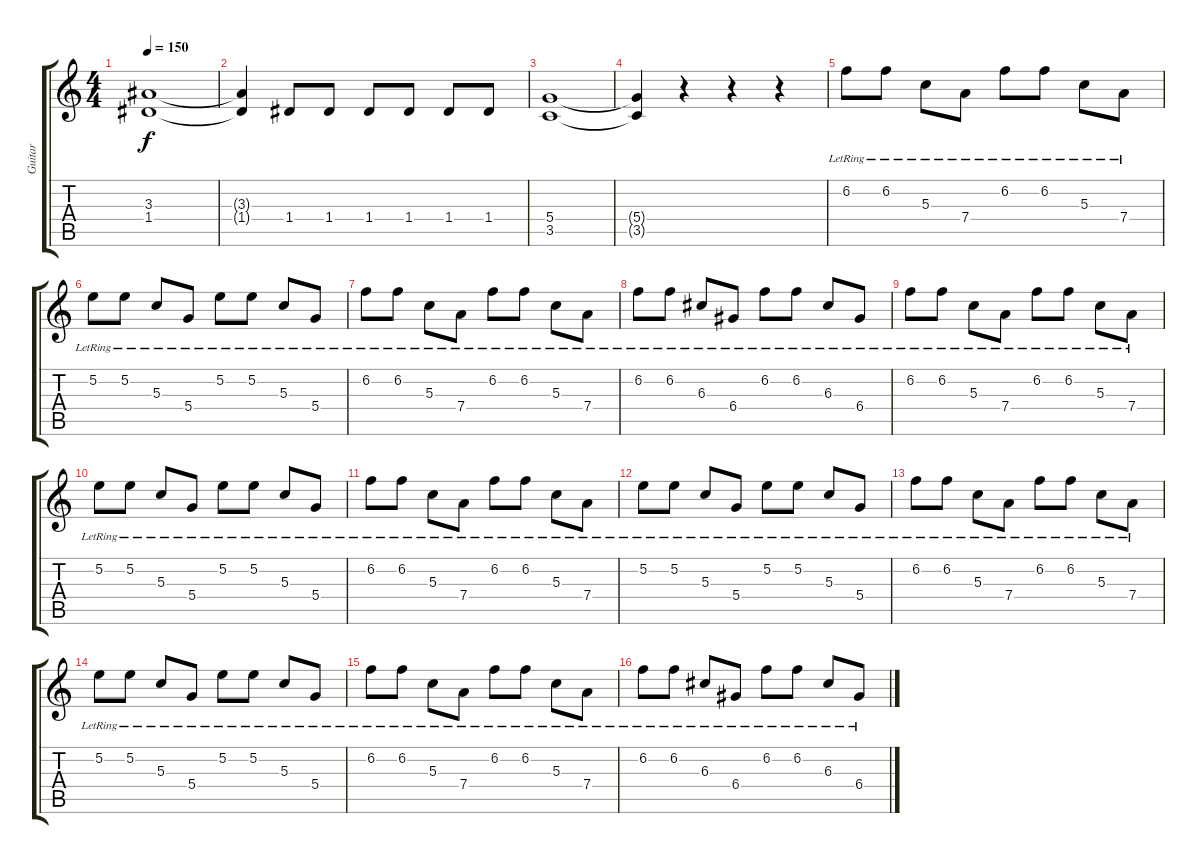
\track ("Guitar" "Guitar") {instrument distortionguitar}
\staff {score tabs}
\tuning (E4 B3 G3 D3 A2 E2) {hide}
\ts (4 4)
\tempo 150
\clef g2
\ks c
(3.3 1.4).1{dy f} |
(3.3{t} 1.4{t}).4 1.4.8 1.4.8 1.4.8 1.4.8 1.4.8 1.4.8 |
(5.4 3.5).1 |
(5.4{t} 3.5{t}).4 r.4 r.4 r.4 |
6.2{lr}.8{instrument electricguitarclean} 6.2{lr}.8 5.3{lr}.8 7.4{lr}.8 6.2{lr}.8 6.2{lr}.8 5.3{lr}.8 7.4{lr}.8 |
5.2{lr}.8 5.2{lr}.8 5.3{lr}.8 5.4{lr}.8 5.2{lr}.8 5.2{lr}.8 5.3{lr}.8 5.4{lr}.8 |
6.2{lr}.8 6.2{lr}.8 5.3{lr}.8 7.4{lr}.8 6.2{lr}.8 6.2{lr}.8 5.3{lr}.8 7.4{lr}.8 |
6.2{lr}.8 6.2{lr}.8 6.3{lr}.8 6.4{lr}.8 6.2{lr}.8 6.2{lr}.8 6.3{lr}.8 6.4{lr}.8 |
6.2{lr}.8 6.2{lr}.8 5.3{lr}.8 7.4{lr}.8 6.2{lr}.8 6.2{lr}.8 5.3{lr}.8 7.4{lr}.8 |
5.2{lr}.8 5.2{lr}.8 5.3{lr}.8 5.4{lr}.8 5.2{lr}.8 5.2{lr}.8 5.3{lr}.8 5.4{lr}.8 |
6.2{lr}.8 6.2{lr}.8 5.3{lr}.8 7.4{lr}.8 6.2{lr}.8 6.2{lr}.8 5.3{lr}.8 7.4{lr}.8 |
5.2{lr}.8 5.2{lr}.8 5.3{lr}.8 5.4{lr}.8 5.2{lr}.8 5.2{lr}.8 5.3{lr}.8 5.4{lr}.8 |
6.2{lr}.8 6.2{lr}.8 5.3{lr}.8 7.4{lr}.8 6.2{lr}.8 6.2{lr}.8 5.3{lr}.8 7.4{lr}.8 |
5.2{lr}.8 5.2{lr}.8 5.3{lr}.8 5.4{lr}.8 5.2{lr}.8 5.2{lr}.8 5.3{lr}.8 5.4{lr}.8 |
6.2{lr}.8 6.2{lr}.8 5.3{lr}.8 7.4{lr}.8 6.2{lr}.8 6.2{lr}.8 5.3{lr}.8 7.4{lr}.8 |
6.2{lr}.8 6.2{lr}.8 6.3{lr}.8 6.4{lr}.8 6.2{lr}.8 6.2{lr}.8 6.3{lr}.8 6.4{lr}.8
